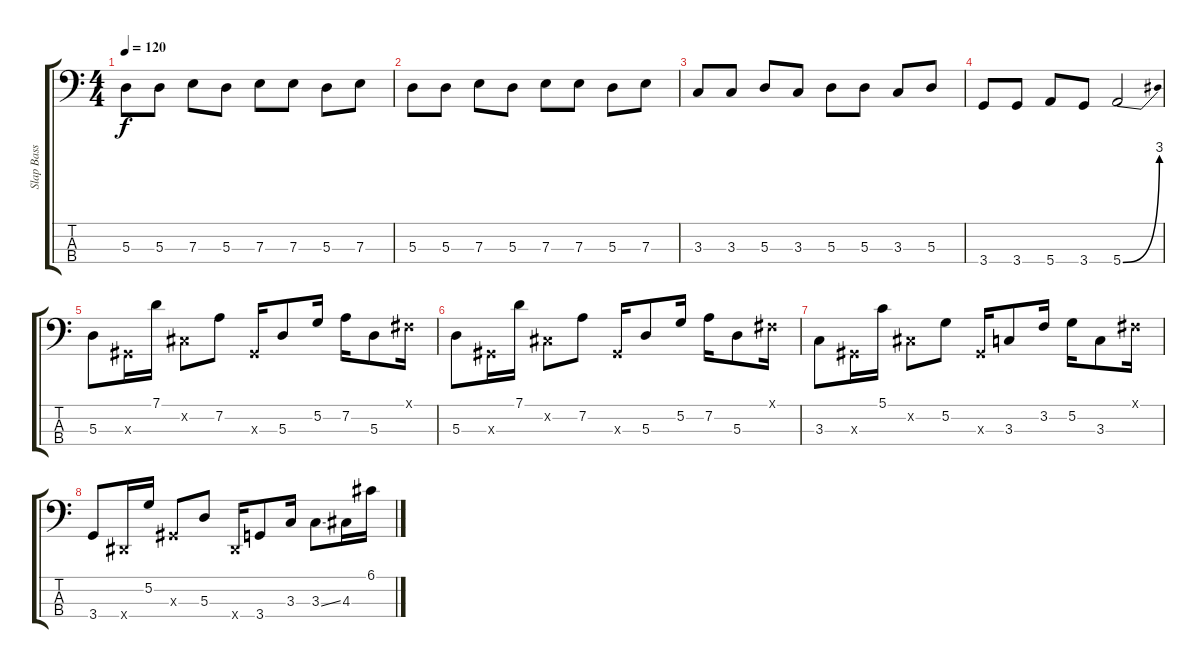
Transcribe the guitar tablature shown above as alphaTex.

\track ("Slap Bass" "Slap Bass") {instrument slapbass1}
\staff {score tabs}
\tuning (G2 D2 A1 E1) {hide}
\ts (4 4)
\tempo 120
\clef f4
\ks c
5.3.8{dy f} 5.3.8 7.3.8 5.3.8 7.3.8 7.3.8 5.3.8 7.3.8 |
5.3.8 5.3.8 7.3.8 5.3.8 7.3.8 7.3.8 5.3.8 7.3.8 |
3.3.8 3.3.8 5.3.8 3.3.8 5.3.8 5.3.8 3.3.8 5.3.8 |
3.4.8 3.4.8 5.4.8 3.4.8 5.4{be (bend 0 0 60 12)}.2 |
5.3.8 -1.3{x}.16 7.1.16 -1.2{x}.8 7.2.8 -1.3{x}.16 5.3.8 5.2.16 7.2.16 5.3.8 -1.1{x}.16 |
5.3.8 -1.3{x}.16 7.1.16 -1.2{x}.8 7.2.8 -1.3{x}.16 5.3.8 5.2.16 7.2.16 5.3.8 -1.1{x}.16 |
3.3.8 -1.3{x}.16 5.1.16 -1.2{x}.8 5.2.8 -1.3{x}.16 3.3.8 3.2.16 5.2.16 3.3.8 -1.1{x}.16 |
3.4.8 -1.4{x}.16 5.2.16 -1.3{x}.8 5.3.8 -1.4{x}.16 3.4.8 3.3.16 3.3{ss}.8 4.3.16 6.1.16
